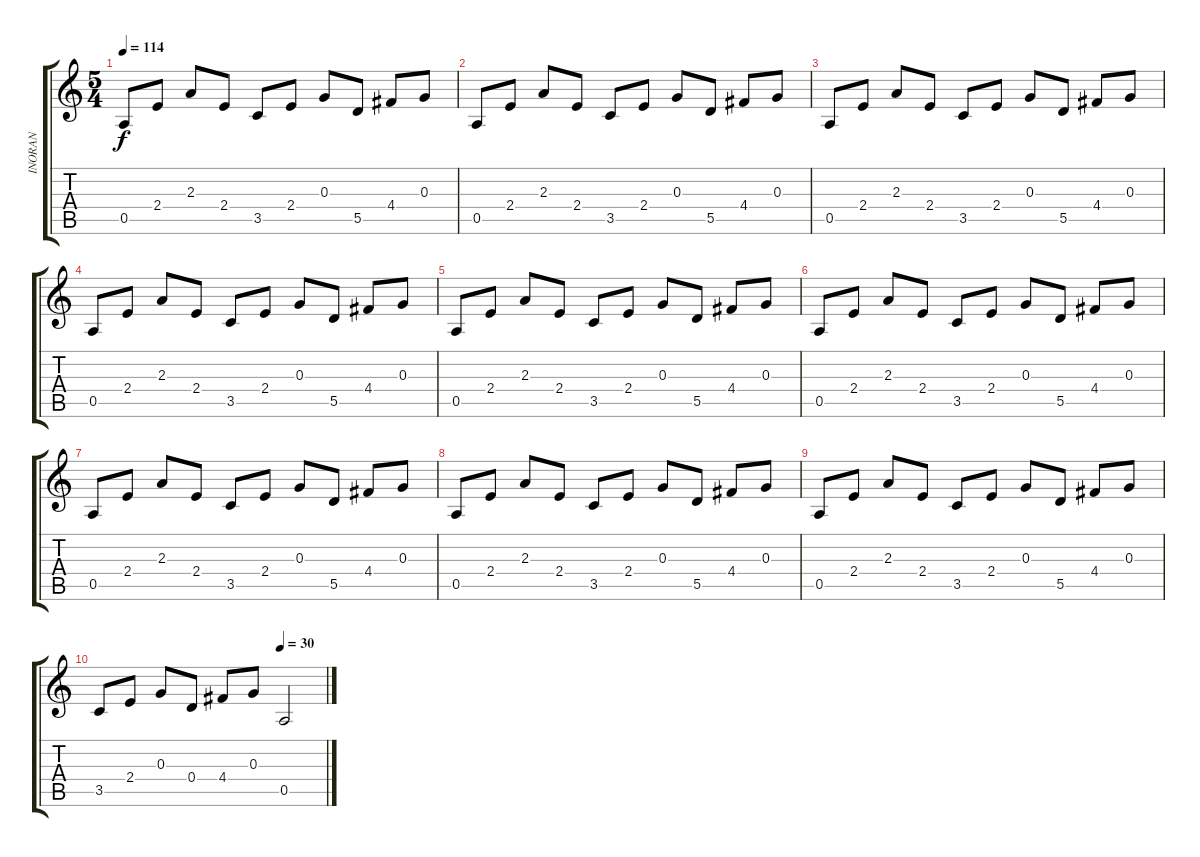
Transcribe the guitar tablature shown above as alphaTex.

\track ("INORAN" "INORAN") {instrument electricguitarclean}
\staff {score tabs}
\tuning (E4 B3 G3 D3 A2 E2) {hide}
\ts (5 4)
\tempo 114
\clef g2
\ks c
0.5.8{dy f} 2.4.8 2.3.8 2.4.8 3.5.8 2.4.8 0.3.8 5.5.8 4.4.8 0.3.8 |
0.5.8 2.4.8 2.3.8 2.4.8 3.5.8 2.4.8 0.3.8 5.5.8 4.4.8 0.3.8 |
0.5.8 2.4.8 2.3.8 2.4.8 3.5.8 2.4.8 0.3.8 5.5.8 4.4.8 0.3.8 |
0.5.8 2.4.8 2.3.8 2.4.8 3.5.8 2.4.8 0.3.8 5.5.8 4.4.8 0.3.8 |
0.5.8 2.4.8 2.3.8 2.4.8 3.5.8 2.4.8 0.3.8 5.5.8 4.4.8 0.3.8 |
0.5.8 2.4.8 2.3.8 2.4.8 3.5.8 2.4.8 0.3.8 5.5.8 4.4.8 0.3.8 |
0.5.8 2.4.8 2.3.8 2.4.8 3.5.8 2.4.8 0.3.8 5.5.8 4.4.8 0.3.8 |
0.5.8 2.4.8 2.3.8 2.4.8 3.5.8 2.4.8 0.3.8 5.5.8 4.4.8 0.3.8 |
0.5.8 2.4.8 2.3.8 2.4.8 3.5.8 2.4.8 0.3.8 5.5.8 4.4.8 0.3.8 |
\tempo (30 0.8)
3.5.8 2.4.8 0.3.8 0.4.8 4.4.8 0.3.8 0.5.2
